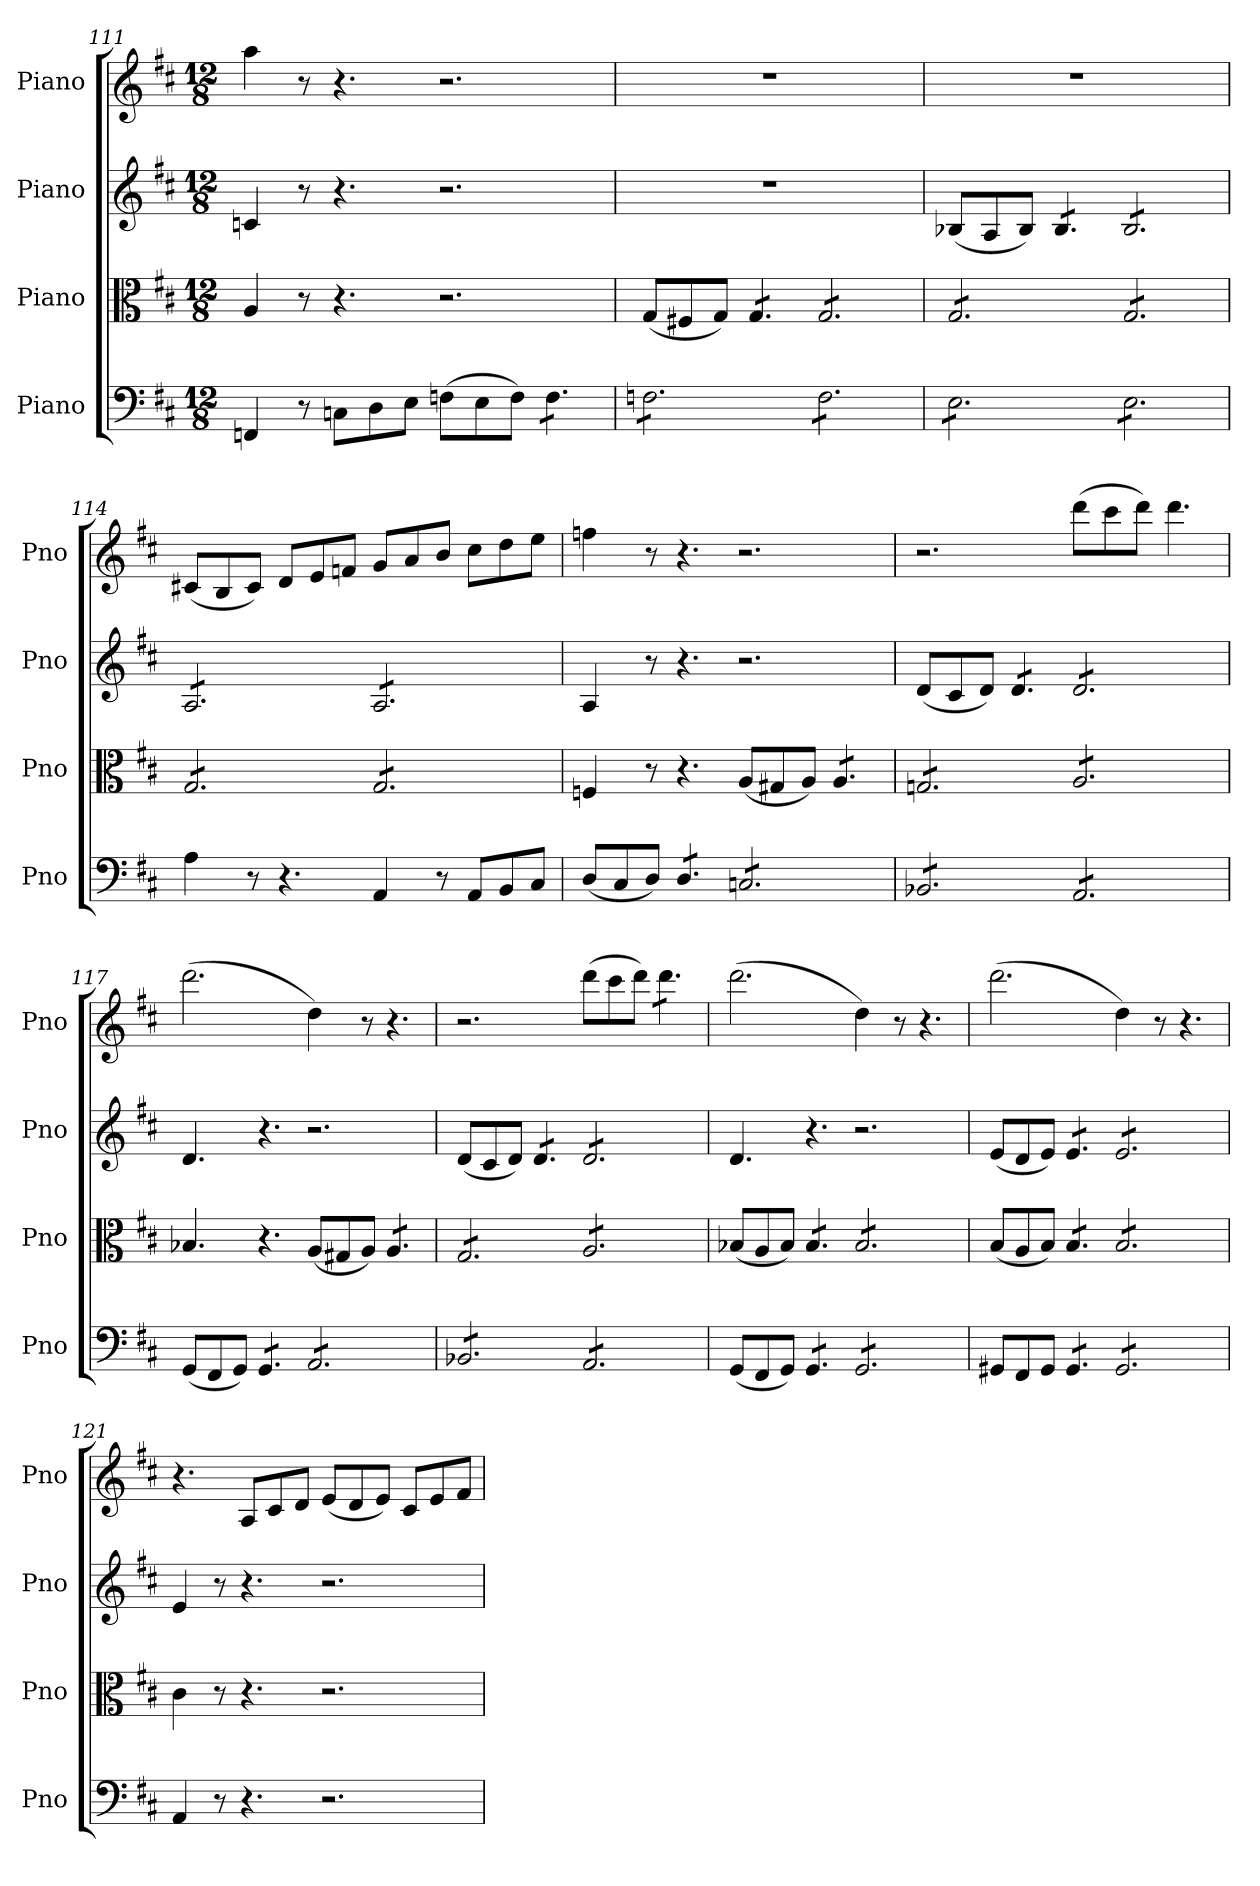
**kern	**kern	**kern	**kern
*part4	*part3	*part2	*part1
*staff4	*staff3	*staff2	*staff1
*I"Piano	*I"Piano	*I"Piano	*I"Piano
*I'Pno	*I'Pno	*I'Pno	*I'Pno
!!LO:LB:g=z
*clefF4	*clefC3	*clefG2	*clefG2
*k[f#c#]	*k[f#c#]	*k[f#c#]	*k[f#c#]
*M12/8	*M12/8	*M12/8	*M12/8
=111	=111	=111	=111
4FFn/	4A/	4cn/	4aa\
8r	8r	8r	8r
8Cn\L	4.r	4.r	4.r
8D\	.	.	.
8E\J	.	.	.
(8Fn\L	2.r	2.r	2.r
8E\	.	.	.
8F\J)	.	.	.
*tremolo	*	*	*
8F\L	.	.	.
8F\	.	.	.
8F\J	.	.	.
=112	=112	=112	=112
8Fn\L	(8G/L	1.r	1.r
8Fn\	8F#X/	.	.
8Fn\	8G/J)	.	.
*	*tremolo	*	*
8Fn\	8G/L	.	.
8Fn\	8G/	.	.
8Fn\J	8G/J	.	.
8F\L	8G/L	.	.
8F\	8G/	.	.
8F\	8G/	.	.
8F\	8G/	.	.
8F\	8G/	.	.
8F\J	8G/J	.	.
=113	=113	=113	=113
8E\L	8G/L	(8B-X/L	1.r
8E\	8G/	8A/	.
8E\	8G/	8B-/J)	.
*	*	*tremolo	*
8E\	8G/	8B-/L	.
8E\	8G/	8B-/	.
8E\J	8G/J	8B-/J	.
8E\L	8G/L	8B-/L	.
8E\	8G/	8B-/	.
8E\	8G/	8B-/	.
8E\	8G/	8B-/	.
8E\	8G/	8B-/	.
8E\J	8G/J	8B-/J	.
*Xtremolo	*	*	*
=114	=114	=114	=114
4A\	8G/L	8A/L	(8c#X/L
.	8G/	8A/	8B/
8r	8G/	8A/	8c#/J)
4.r	8G/	8A/	8d/L
.	8G/	8A/	8e/
.	8G/J	8A/J	8fn/J
4AA/	8G/L	8A/L	8g/L
.	8G/	8A/	8a/
8r	8G/	8A/	8b/J
8AA/L	8G/	8A/	8cc#\L
8BB/	8G/	8A/	8dd\
8C#/J	8G/J	8A/J	8ee\J
*	*	*Xtremolo	*
*	*Xtremolo	*	*
=115	=115	=115	=115
(8D/L	4Fn/	4A/	4ffn\
8C#/	.	.	.
8D/J)	8r	8r	8r
*tremolo	*	*	*
8D/L	4.r	4.r	4.r
8D/	.	.	.
8D/J	.	.	.
8Cn/L	(8A/L	2.r	2.r
8Cn/	8G#X/	.	.
8Cn/	8A/J)	.	.
*	*tremolo	*	*
8Cn/	8A/L	.	.
8Cn/	8A/	.	.
8Cn/J	8A/J	.	.
=116	=116	=116	=116
8BB-X/L	8Gn/L	(8d/L	2.r
8BB-X/	8Gn/	8c#/	.
8BB-X/	8Gn/	8d/J)	.
*	*	*tremolo	*
8BB-X/	8Gn/	8d/L	.
8BB-X/	8Gn/	8d/	.
8BB-X/J	8Gn/J	8d/J	.
8AA/L	8A/L	8d/L	(8ddd\L
8AA/	8A/	8d/	8ccc#\
8AA/	8A/	8d/	8ddd\J)
8AA/	8A/	8d/	4.ddd\
8AA/	8A/	8d/	.
8AA/J	8A/J	8d/J	.
*	*	*Xtremolo	*
*	*Xtremolo	*	*
*Xtremolo	*	*	*
=117	=117	=117	=117
(8GG/L	4.B-X/	4.d/	(2.ddd\
8FF#/	.	.	.
8GG/J)	.	.	.
*tremolo	*	*	*
8GG/L	4.r	4.r	.
8GG/	.	.	.
8GG/J	.	.	.
8AA/L	(8A/L	2.r	4dd\)
8AA/	8G#X/	.	.
8AA/	8A/J)	.	8r
*	*tremolo	*	*
8AA/	8A/L	.	4.r
8AA/	8A/	.	.
8AA/J	8A/J	.	.
!!LO:LB:g=z
=118	=118	=118	=118
8BB-X/L	8G/L	(8d/L	2.r
8BB-X/	8G/	8c#/	.
8BB-X/	8G/	8d/J)	.
*	*	*tremolo	*
8BB-X/	8G/	8d/L	.
8BB-X/	8G/	8d/	.
8BB-X/J	8G/J	8d/J	.
8AA/L	8A/L	8d/L	(8ddd\L
8AA/	8A/	8d/	8ccc#\
8AA/	8A/	8d/	8ddd\J)
*	*	*	*tremolo
8AA/	8A/	8d/	8ddd\L
8AA/	8A/	8d/	8ddd\
8AA/J	8A/J	8d/J	8ddd\J
*	*	*	*Xtremolo
*	*	*Xtremolo	*
*	*Xtremolo	*	*
*Xtremolo	*	*	*
=119	=119	=119	=119
(8GG/L	(8B-X/L	4.d/	(2.ddd\
8FF#/	8A/	.	.
8GG/J)	8B-/J)	.	.
*tremolo	*	*	*
*	*tremolo	*	*
8GG/L	8B-/L	4.r	.
8GG/	8B-/	.	.
8GG/J	8B-/J	.	.
8GG/L	8B-/L	2.r	4dd\)
8GG/	8B-/	.	.
8GG/	8B-/	.	8r
8GG/	8B-/	.	4.r
8GG/	8B-/	.	.
8GG/J	8B-/J	.	.
*	*Xtremolo	*	*
*Xtremolo	*	*	*
=120	=120	=120	=120
8GG#X/L	(8B/L	(8e/L	(2.ddd\
8FF#/	8A/	8d/	.
8GG#/J	8B/J)	8e/J)	.
*tremolo	*	*	*
*	*tremolo	*	*
*	*	*tremolo	*
8GG#/L	8B/L	8e/L	.
8GG#/	8B/	8e/	.
8GG#/J	8B/J	8e/J	.
8GG#/L	8B/L	8e/L	4dd\)
8GG#/	8B/	8e/	.
8GG#/	8B/	8e/	8r
8GG#/	8B/	8e/	4.r
8GG#/	8B/	8e/	.
8GG#/J	8B/J	8e/J	.
*	*	*Xtremolo	*
*	*Xtremolo	*	*
*Xtremolo	*	*	*
=121	=121	=121	=121
4AA/	4c#\	4e/	4.r
8r	8r	8r	.
4.r	4.r	4.r	8A/L
.	.	.	8c#/
.	.	.	8d/J
2.r	2.r	2.r	(8e/L
.	.	.	8d/
.	.	.	8e/J)
.	.	.	8c#/L
.	.	.	8e/
.	.	.	8f#/J
=	=	=	=
*-	*-	*-	*-
